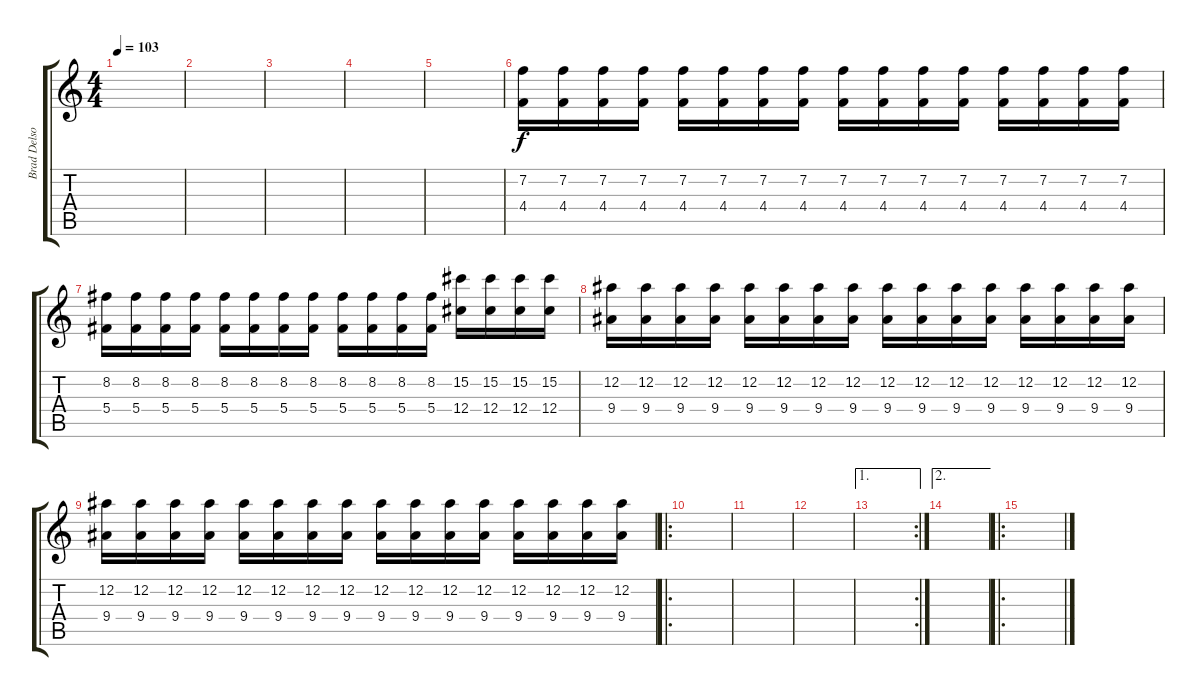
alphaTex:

\track ("Brad Delson" "Brad Delso") {instrument distortionguitar}
\staff {score tabs}
\tuning (Eb4 Bb3 Gb3 Db3 Ab2 Db2) {hide}
\ts (4 4)
\tempo 103
\clef g2
\ks c
|
|
|
|
|
(7.2 4.4).16 (7.2 4.4).16 (7.2 4.4).16 (7.2 4.4).16 (7.2 4.4).16 (7.2 4.4).16 (7.2 4.4).16 (7.2 4.4).16 (7.2 4.4).16 (7.2 4.4).16 (7.2 4.4).16 (7.2 4.4).16 (7.2 4.4).16 (7.2 4.4).16 (7.2 4.4).16 (7.2 4.4).16 |
(8.2 5.4).16 (8.2 5.4).16 (8.2 5.4).16 (8.2 5.4).16 (8.2 5.4).16 (8.2 5.4).16 (8.2 5.4).16 (8.2 5.4).16 (8.2 5.4).16 (8.2 5.4).16 (8.2 5.4).16 (8.2 5.4).16 (15.2 12.4).16 (15.2 12.4).16 (15.2 12.4).16 (15.2 12.4).16 |
(12.2 9.4).16 (12.2 9.4).16 (12.2 9.4).16 (12.2 9.4).16 (12.2 9.4).16 (12.2 9.4).16 (12.2 9.4).16 (12.2 9.4).16 (12.2 9.4).16 (12.2 9.4).16 (12.2 9.4).16 (12.2 9.4).16 (12.2 9.4).16 (12.2 9.4).16 (12.2 9.4).16 (12.2 9.4).16 |
(12.2 9.4).16 (12.2 9.4).16 (12.2 9.4).16 (12.2 9.4).16 (12.2 9.4).16 (12.2 9.4).16 (12.2 9.4).16 (12.2 9.4).16 (12.2 9.4).16 (12.2 9.4).16 (12.2 9.4).16 (12.2 9.4).16 (12.2 9.4).16 (12.2 9.4).16 (12.2 9.4).16 (12.2 9.4).16 |
\ro
|
|
|
\ae 1
\rc 2
|
\ae 2
|
\ro
